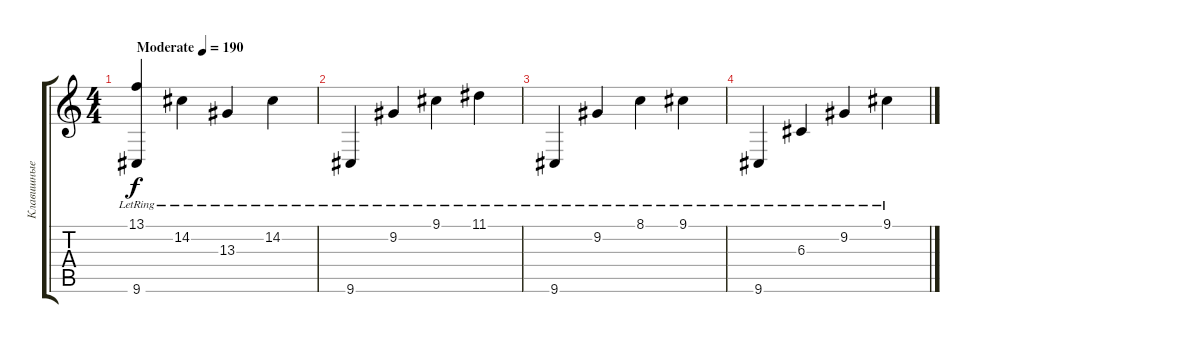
\track ("Клавишные" "Клавишные") {instrument brightacousticpiano}
\staff {score tabs}
\tuning (E4 B3 G3 D3 A2 E2) {hide}
\ts (4 4)
\tempo (190 "Moderate")
\clef g2
\ks c
(13.1{lr} 9.6{lr}).4{dy f instrument brightacousticpiano} 14.2{lr}.4 13.3{lr}.4 14.2{lr}.4 |
9.6{lr}.4 9.2{lr}.4 9.1{lr}.4 11.1{lr}.4 |
9.6{lr}.4 9.2{lr}.4 8.1{lr}.4 9.1{lr}.4 |
9.6{lr}.4 6.3{lr}.4 9.2{lr}.4 9.1{lr}.4
